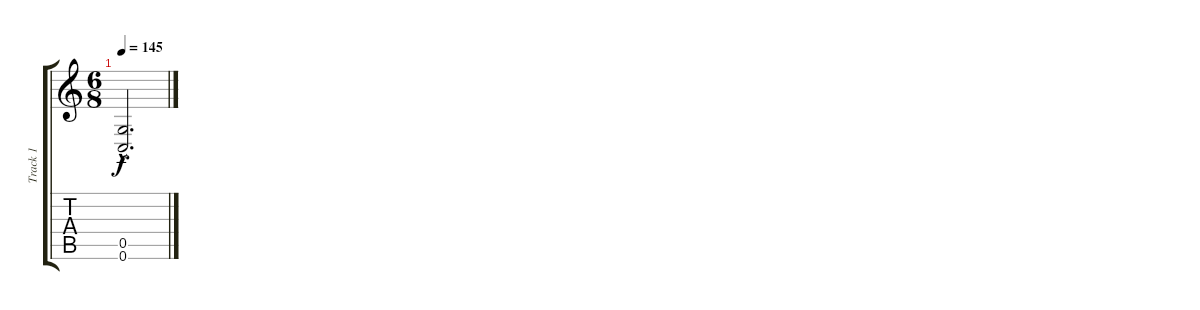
\track ("Track 1" "Track 1") {instrument electricguitarjazz}
\staff {score tabs}
\tuning (D4 A3 F3 C3 G2 C2) {hide}
\ts (6 8)
\tempo 145
\clef g2
\ks c
(0.5{hac t} 0.6{hac t}).2{d dy f}
